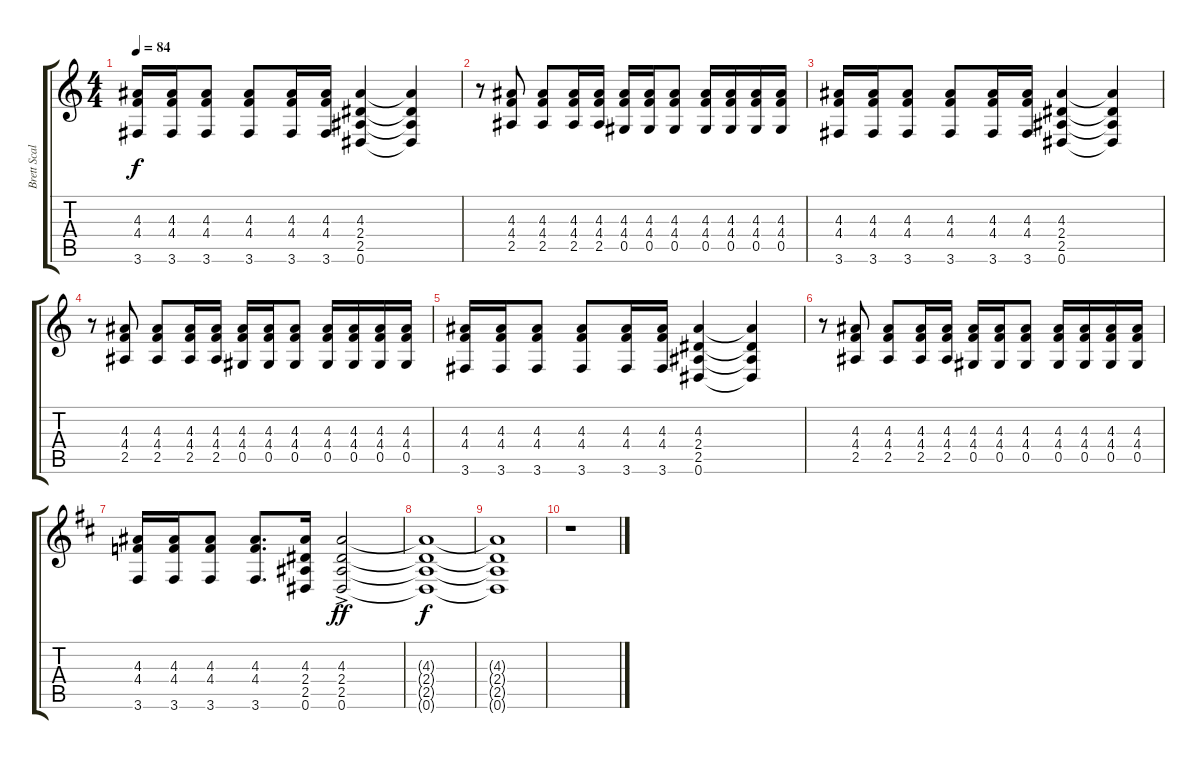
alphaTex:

\track ("Brett Scallions (Rhythm Guitar)" "Brett Scal") {instrument distortionguitar}
\staff {score tabs}
\tuning (Eb4 Bb3 Gb3 Db3 Ab2 Eb2) {hide}
\ts (4 4)
\tempo 84
\clef g2
\ks c
(4.3 4.4 3.6).16{dy f} (4.3 4.4 3.6).16 (4.3 4.4 3.6).8 (4.3 4.4 3.6).8 (4.3 4.4 3.6).16 (4.3 4.4 3.6).16 (4.3 2.4 2.5 0.6).4 (4.3{t} 2.4{t} 2.5{t} 0.6{t}).4 |
r.8 (4.3 4.4 2.5).8 (4.3 4.4 2.5).8 (4.3 4.4 2.5).16 (4.3 4.4 2.5).16 (4.3 4.4 0.5).16 (4.3 4.4 0.5).16 (4.3 4.4 0.5).8 (4.3 4.4 0.5).16 (4.3 4.4 0.5).16 (4.3 4.4 0.5).16 (4.3 4.4 0.5).16 |
(4.3 4.4 3.6).16 (4.3 4.4 3.6).16 (4.3 4.4 3.6).8 (4.3 4.4 3.6).8 (4.3 4.4 3.6).16 (4.3 4.4 3.6).16 (4.3 2.4 2.5 0.6).4 (4.3{t} 2.4{t} 2.5{t} 0.6{t}).4 |
r.8 (4.3 4.4 2.5).8 (4.3 4.4 2.5).8 (4.3 4.4 2.5).16 (4.3 4.4 2.5).16 (4.3 4.4 0.5).16 (4.3 4.4 0.5).16 (4.3 4.4 0.5).8 (4.3 4.4 0.5).16 (4.3 4.4 0.5).16 (4.3 4.4 0.5).16 (4.3 4.4 0.5).16 |
(4.3 4.4 3.6).16 (4.3 4.4 3.6).16 (4.3 4.4 3.6).8 (4.3 4.4 3.6).8 (4.3 4.4 3.6).16 (4.3 4.4 3.6).16 (4.3 2.4 2.5 0.6).4 (4.3{t} 2.4{t} 2.5{t} 0.6{t}).4 |
r.8 (4.3 4.4 2.5).8 (4.3 4.4 2.5).8 (4.3 4.4 2.5).16 (4.3 4.4 2.5).16 (4.3 4.4 0.5).16 (4.3 4.4 0.5).16 (4.3 4.4 0.5).8 (4.3 4.4 0.5).16 (4.3 4.4 0.5).16 (4.3 4.4 0.5).16 (4.3 4.4 0.5).16 |
\ks d
(4.3 4.4 3.6).16 (4.3 4.4 3.6).16 (4.3 4.4 3.6).8 (4.3 4.4 3.6).8{d} (4.3 2.4 2.5 0.6).16 (4.3{ac} 2.4{ac} 2.5{ac} 0.6{ac}).2{dy ff volume 0} |
(4.3{t} 2.4{t} 2.5{t} 0.6{t}).1{dy f} |
(4.3{t} 2.4{t} 2.5{t} 0.6{t}).1 |
r.1
